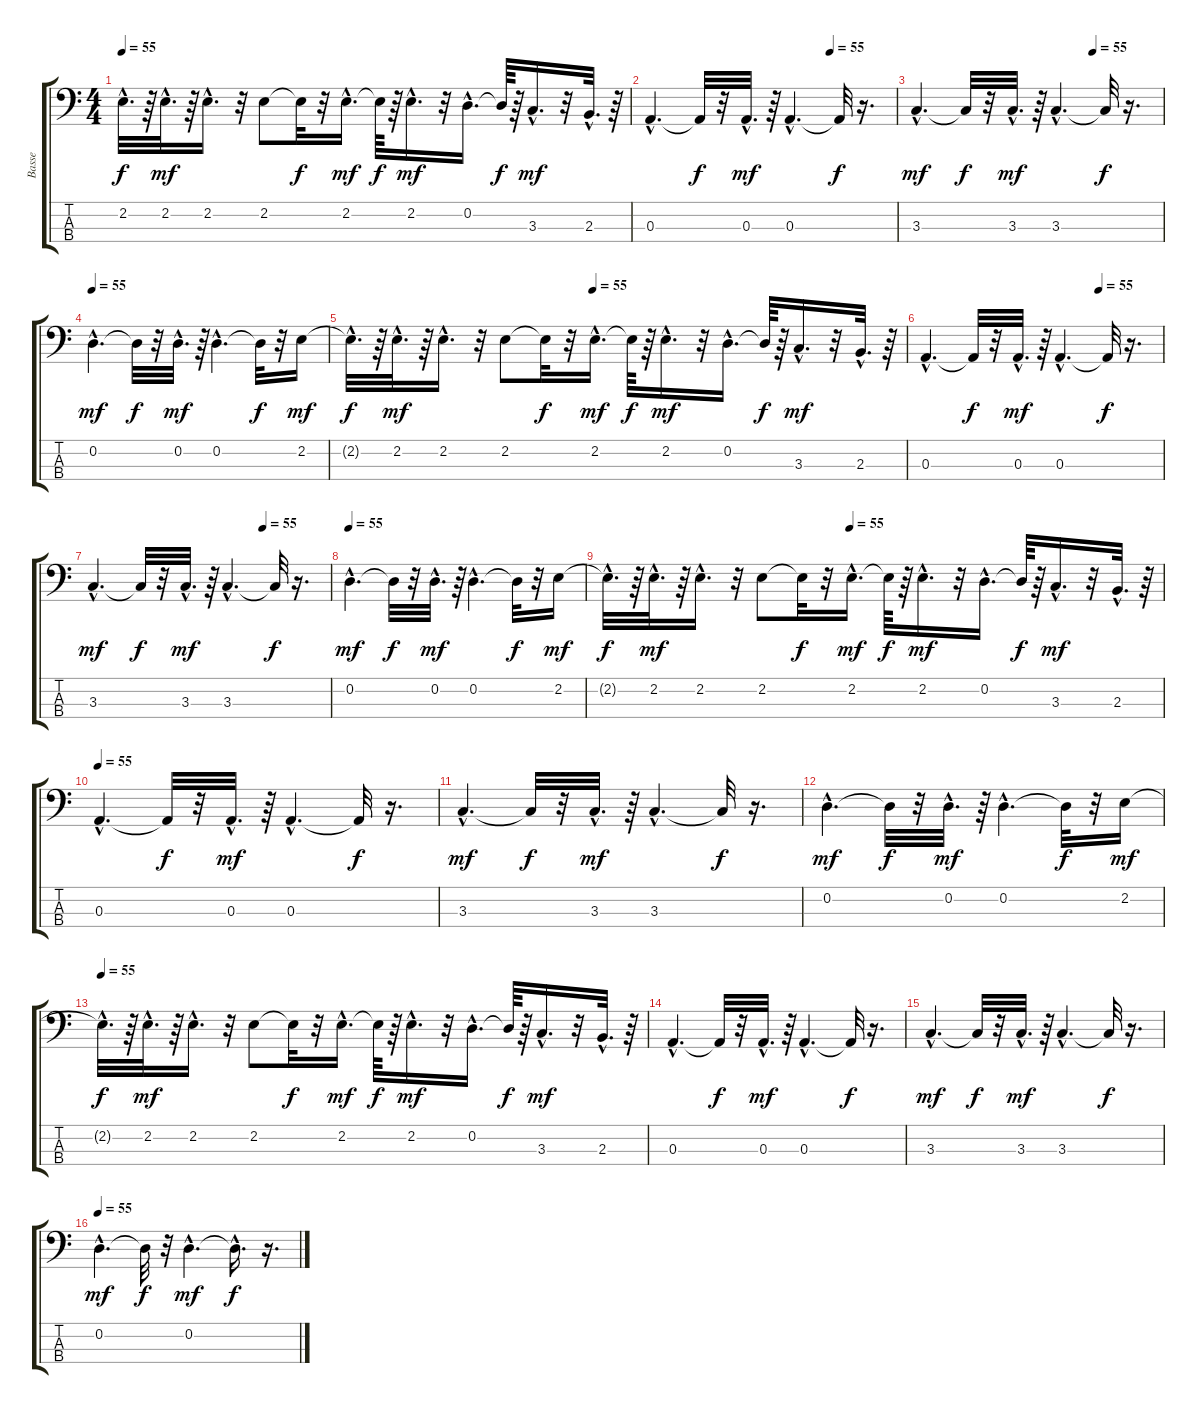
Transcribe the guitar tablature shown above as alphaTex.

\track ("Basse" "Basse") {instrument acousticbass}
\staff {score tabs}
\tuning (G2 D2 A1 E1) {hide}
\ts (4 4)
\tempo 55
\clef f4
\ks c
2.2{hac t}.32{d dy f} r.64 2.2{hac}.32{d dy mf} r.64 2.2{hac}.16{d} r.32 2.2.8 2.2{t}.32{dy f} r.32 2.2{hac}.16{d dy mf} 2.2{t}.64{dy f} r.64 2.2{hac}.16{d dy mf} r.32 0.2{hac}.16{d} 0.2{t}.64{dy f} r.64 3.3{hac}.16{d dy mf} r.32 2.3{hac}.32{d} r.64 |
\tempo (55 0.734375)
0.3{hac}.4{d} 0.3{t}.32{dy f} r.32 0.3{hac}.32{d dy mf} r.64 0.3{hac}.4{d} 0.3{t}.32{dy f} r.16{d} |
\tempo (55 0.71875)
3.3{hac}.4{d dy mf} 3.3{t}.32{dy f} r.32 3.3{hac}.32{d dy mf} r.64 3.3{hac}.4{d} 3.3{t}.32{dy f} r.16{d} |
\tempo 55
0.2{hac}.4{d dy mf} 0.2{t}.32{dy f} r.32 0.2{hac}.32{d dy mf} r.64 0.2{hac}.4{d} 0.2{t}.32{dy f} r.32 2.2.16{dy mf} |
\tempo (55 0.4375)
2.2{hac t}.32{d dy f} r.64 2.2{hac}.32{d dy mf} r.64 2.2{hac}.16{d} r.32 2.2.8 2.2{t}.32{dy f} r.32 2.2{hac}.16{d dy mf} 2.2{t}.64{dy f} r.64 2.2{hac}.16{d dy mf} r.32 0.2{hac}.16{d} 0.2{t}.64{dy f} r.64 3.3{hac}.16{d dy mf} r.32 2.3{hac}.32{d} r.64 |
\tempo (55 0.734375)
0.3{hac}.4{d} 0.3{t}.32{dy f} r.32 0.3{hac}.32{d dy mf} r.64 0.3{hac}.4{d} 0.3{t}.32{dy f} r.16{d} |
\tempo (55 0.71875)
3.3{hac}.4{d dy mf} 3.3{t}.32{dy f} r.32 3.3{hac}.32{d dy mf} r.64 3.3{hac}.4{d} 3.3{t}.32{dy f} r.16{d} |
\tempo 55
0.2{hac}.4{d dy mf} 0.2{t}.32{dy f} r.32 0.2{hac}.32{d dy mf} r.64 0.2{hac}.4{d} 0.2{t}.32{dy f} r.32 2.2.16{dy mf} |
\tempo (55 0.4375)
2.2{hac t}.32{d dy f} r.64 2.2{hac}.32{d dy mf} r.64 2.2{hac}.16{d} r.32 2.2.8 2.2{t}.32{dy f} r.32 2.2{hac}.16{d dy mf} 2.2{t}.64{dy f} r.64 2.2{hac}.16{d dy mf} r.32 0.2{hac}.16{d} 0.2{t}.64{dy f} r.64 3.3{hac}.16{d dy mf} r.32 2.3{hac}.32{d} r.64 |
\tempo 55
0.3{hac}.4{d} 0.3{t}.32{dy f} r.32 0.3{hac}.32{d dy mf} r.64 0.3{hac}.4{d} 0.3{t}.32{dy f} r.16{d} |
3.3{hac}.4{d dy mf} 3.3{t}.32{dy f} r.32 3.3{hac}.32{d dy mf} r.64 3.3{hac}.4{d} 3.3{t}.32{dy f} r.16{d} |
0.2{hac}.4{d dy mf} 0.2{t}.32{dy f} r.32 0.2{hac}.32{d dy mf} r.64 0.2{hac}.4{d} 0.2{t}.32{dy f} r.32 2.2.16{dy mf} |
\tempo 55
2.2{hac t}.32{d dy f} r.64 2.2{hac}.32{d dy mf} r.64 2.2{hac}.16{d} r.32 2.2.8 2.2{t}.32{dy f} r.32 2.2{hac}.16{d dy mf} 2.2{t}.64{dy f} r.64 2.2{hac}.16{d dy mf} r.32 0.2{hac}.16{d} 0.2{t}.64{dy f} r.64 3.3{hac}.16{d dy mf} r.32 2.3{hac}.32{d} r.64 |
0.3{hac}.4{d} 0.3{t}.32{dy f} r.32 0.3{hac}.32{d dy mf} r.64 0.3{hac}.4{d} 0.3{t}.32{dy f} r.16{d} |
3.3{hac}.4{d dy mf} 3.3{t}.32{dy f} r.32 3.3{hac}.32{d dy mf} r.64 3.3{hac}.4{d} 3.3{t}.32{dy f} r.16{d} |
\tempo 55
0.2{hac}.4{d dy mf} 0.2{t}.32{dy f} r.32 0.2{hac}.4{d dy mf} 0.2{hac t}.16{d dy f} r.16{d}
